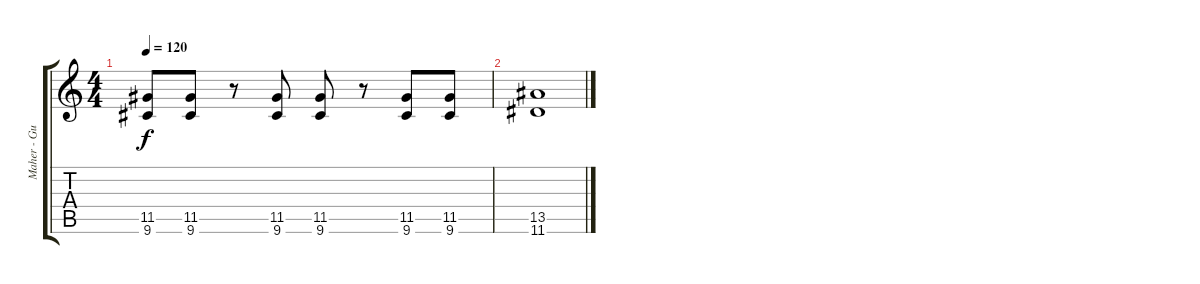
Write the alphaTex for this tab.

\track ("Maher - Guitar" "Maher - Gu") {instrument distortionguitar}
\staff {score tabs}
\tuning (E4 B3 G3 D3 A2 E2) {hide}
\ts (4 4)
\tempo 120
\clef g2
\ks c
(11.5 9.6).8{dy f} (11.5 9.6).8 r.8 (11.5 9.6).8 (11.5 9.6).8 r.8 (11.5 9.6).8 (11.5 9.6).8 |
(13.5 11.6).1
